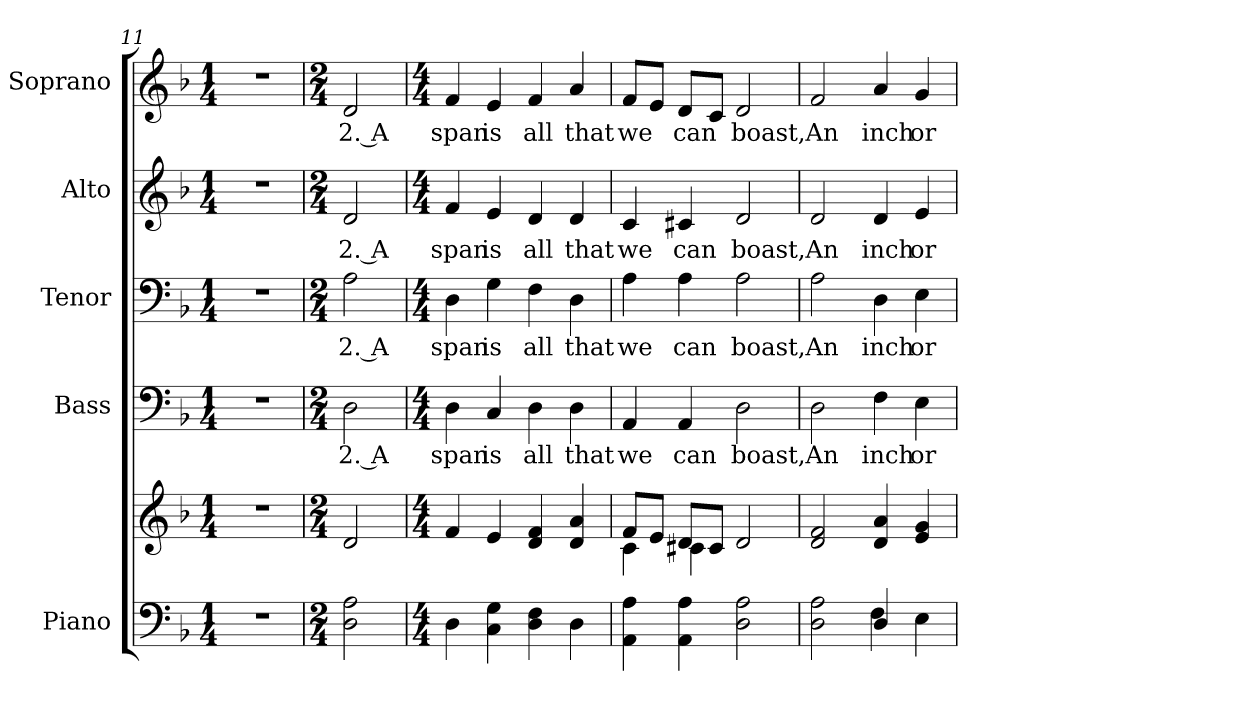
**kern	**kern	**kern	**text	**kern	**text	**kern	**text	**kern	**text
*part5	*part5	*part4	*part4	*part3	*part3	*part2	*part2	*part1	*part1
*staff6	*staff5	*staff4	*staff4	*staff3	*staff3	*staff2	*staff2	*staff1	*staff1
*I"Piano	*	*I"Bass	*	*I"Tenor	*	*I"Alto	*	*I"Soprano	*
*I'Pno.	*	*I'B.	*	*I'T.	*	*I'A.	*	*I'S.	*
*clefF4	*clefG2	*clefF4	*	*clefF4	*	*clefG2	*	*clefG2	*
*k[b-]	*k[b-]	*k[b-]	*	*k[b-]	*	*k[b-]	*	*k[b-]	*
*F:	*F:	*F:	*	*F:	*	*F:	*	*F:	*
*M1/4	*M1/4	*M1/4	*	*M1/4	*	*M1/4	*	*M1/4	*
=11	=11	=11	=11	=11	=11	=11	=11	=11	=11
!LO:N:vis=1	!LO:N:vis=1	!LO:N:vis=1	!	!LO:N:vis=1	!	!LO:N:vis=1	!	!LO:N:vis=1	!
4r	4r	4r	.	4r	.	4r	.	4r	.
=12	=12	=12	=12	=12	=12	=12	=12	=12	=12
*M2/4	*M2/4	*M2/4	*	*M2/4	*	*M2/4	*	*M2/4	*
!	!	!	!LO:LY:b:color=#000000	!	!	!	!	!	!
!	!	!	!	!	!LO:LY:b:color=#000000	!	!	!	!
!	!	!	!	!	!	!	!LO:LY:b:color=#000000	!	!
!	!	!	!	!	!	!	!	!	!LO:LY:b:color=#000000
2Di\ 2Ai	2di/	2Di\	2. A	2Ai\	2. A	2di/	2. A	2di/	2. A
!!LO:PB:g=z
=13	=13	=13	=13	=13	=13	=13	=13	=13	=13
*M4/4	*M4/4	*M4/4	*	*M4/4	*	*M4/4	*	*M4/4	*
!	!	!	!LO:LY:b:color=#000000	!	!	!	!	!	!
!	!	!	!	!	!LO:LY:b:color=#000000	!	!	!	!
!	!	!	!	!	!	!	!LO:LY:b:color=#000000	!	!
!	!	!	!	!	!	!	!	!	!LO:LY:b:color=#000000
4Di\	4fi/	4Di\	span	4Di\	span	4fi/	span	4fi/	span
!	!	!	!LO:LY:b:color=#000000	!	!	!	!	!	!
!	!	!	!	!	!LO:LY:b:color=#000000	!	!	!	!
!	!	!	!	!	!	!	!LO:LY:b:color=#000000	!	!
!	!	!	!	!	!	!	!	!	!LO:LY:b:color=#000000
4Ci\ 4Gi	4ei/	4Ci/	is	4Gi\	is	4ei/	is	4ei/	is
!	!	!	!LO:LY:b:color=#000000	!	!	!	!	!	!
!	!	!	!	!	!LO:LY:b:color=#000000	!	!	!	!
!	!	!	!	!	!	!	!LO:LY:b:color=#000000	!	!
!	!	!	!	!	!	!	!	!	!LO:LY:b:color=#000000
4Di\ 4Fi	4di/ 4fi	4Di\	all	4Fi\	all	4di/	all	4fi/	all
!	!	!	!LO:LY:b:color=#000000	!	!	!	!	!	!
!	!	!	!	!	!LO:LY:b:color=#000000	!	!	!	!
!	!	!	!	!	!	!	!LO:LY:b:color=#000000	!	!
!	!	!	!	!	!	!	!	!	!LO:LY:b:color=#000000
4Di\	4di/ 4ai	4Di\	that	4Di\	that	4di/	that	4ai/	that
=14	=14	=14	=14	=14	=14	=14	=14	=14	=14
*	*^	*	*	*	*	*	*	*	*
!	!	!	!	!LO:LY:b:color=#000000	!	!	!	!	!	!
!	!	!	!	!	!	!LO:LY:b:color=#000000	!	!	!	!
!	!	!	!	!	!	!	!	!LO:LY:b:color=#000000	!	!
!	!	!	!	!	!	!	!	!	!	!LO:LY:b:color=#000000
4AAi\ 4Ai	8fi/L	4ci\	4AAi/	we	4Ai\	we	4ci/	we	8fi/L	we
.	8ei/J	.	.	.	.	.	.	.	8ei/J	.
!	!	!	!	!LO:LY:b:color=#000000	!	!	!	!	!	!
!	!	!	!	!	!	!LO:LY:b:color=#000000	!	!	!	!
!	!	!	!	!	!	!	!	!LO:LY:b:color=#000000	!	!
!	!	!	!	!	!	!	!	!	!	!LO:LY:b:color=#000000
4AAi\ 4Ai	8di/L	4c#Xi\	4AAi/	can	4Ai\	can	4c#Xi/	can	8di/L	can
.	8c#i/J	.	.	.	.	.	.	.	8ci/J	.
!	!	!	!	!LO:LY:b:color=#000000	!	!	!	!	!	!
!	!	!	!	!	!	!LO:LY:b:color=#000000	!	!	!	!
!	!	!	!	!	!	!	!	!LO:LY:b:color=#000000	!	!
!	!	!	!	!	!	!	!	!	!	!LO:LY:b:color=#000000
2Di\ 2Ai	2di/	2ryy	2Di\	boast,	2Ai\	boast,	2di/	boast,	2di/	boast,
*	*v	*v	*	*	*	*	*	*	*	*
=15	=15	=15	=15	=15	=15	=15	=15	=15	=15
*^	*	*	*	*	*	*	*	*	*
*	*	*^	*	*	*	*	*	*	*	*
!	!	!	!	!	!LO:LY:b:color=#000000	!	!	!	!	!	!
*	*	*v	*v	*	*	*	*	*	*	*	*
*	*	*^	*	*	*	*	*	*	*	*
!	!	!	!	!	!	!	!LO:LY:b:color=#000000	!	!	!	!
*	*	*v	*v	*	*	*	*	*	*	*	*
*	*	*^	*	*	*	*	*	*	*	*
!	!	!	!	!	!	!	!	!	!LO:LY:b:color=#000000	!	!
*	*	*v	*v	*	*	*	*	*	*	*	*
*	*	*^	*	*	*	*	*	*	*	*
!	!	!	!	!	!	!	!	!	!	!	!LO:LY:b:color=#000000
*	*	*v	*v	*	*	*	*	*	*	*	*
2Di\ 2Ai	2ryy	2di/ 2fi	2Di\	An	2Ai\	An	2di/	An	2fi/	An
!	!	!	!	!LO:LY:b:color=#000000	!	!	!	!	!	!
!	!	!	!	!	!	!LO:LY:b:color=#000000	!	!	!	!
!	!	!	!	!	!	!	!	!LO:LY:b:color=#000000	!	!
!	!	!	!	!	!	!	!	!	!	!LO:LY:b:color=#000000
4Di/	4Fi\	4di/ 4ai	4Fi\	inch	4Di\	inch	4di/	inch	4ai/	inch
!	!	!	!	!LO:LY:b:color=#000000	!	!	!	!	!	!
!	!	!	!	!	!	!LO:LY:b:color=#000000	!	!	!	!
!	!	!	!	!	!	!	!	!LO:LY:b:color=#000000	!	!
!	!	!	!	!	!	!	!	!	!	!LO:LY:b:color=#000000
4Ei\	4ryy	4ei/ 4gi	4Ei\	or	4Ei\	or	4ei/	or	4gi/	or
*v	*v	*	*	*	*	*	*	*	*	*
=	=	=	=	=	=	=	=	=	=
*-	*-	*-	*-	*-	*-	*-	*-	*-	*-
